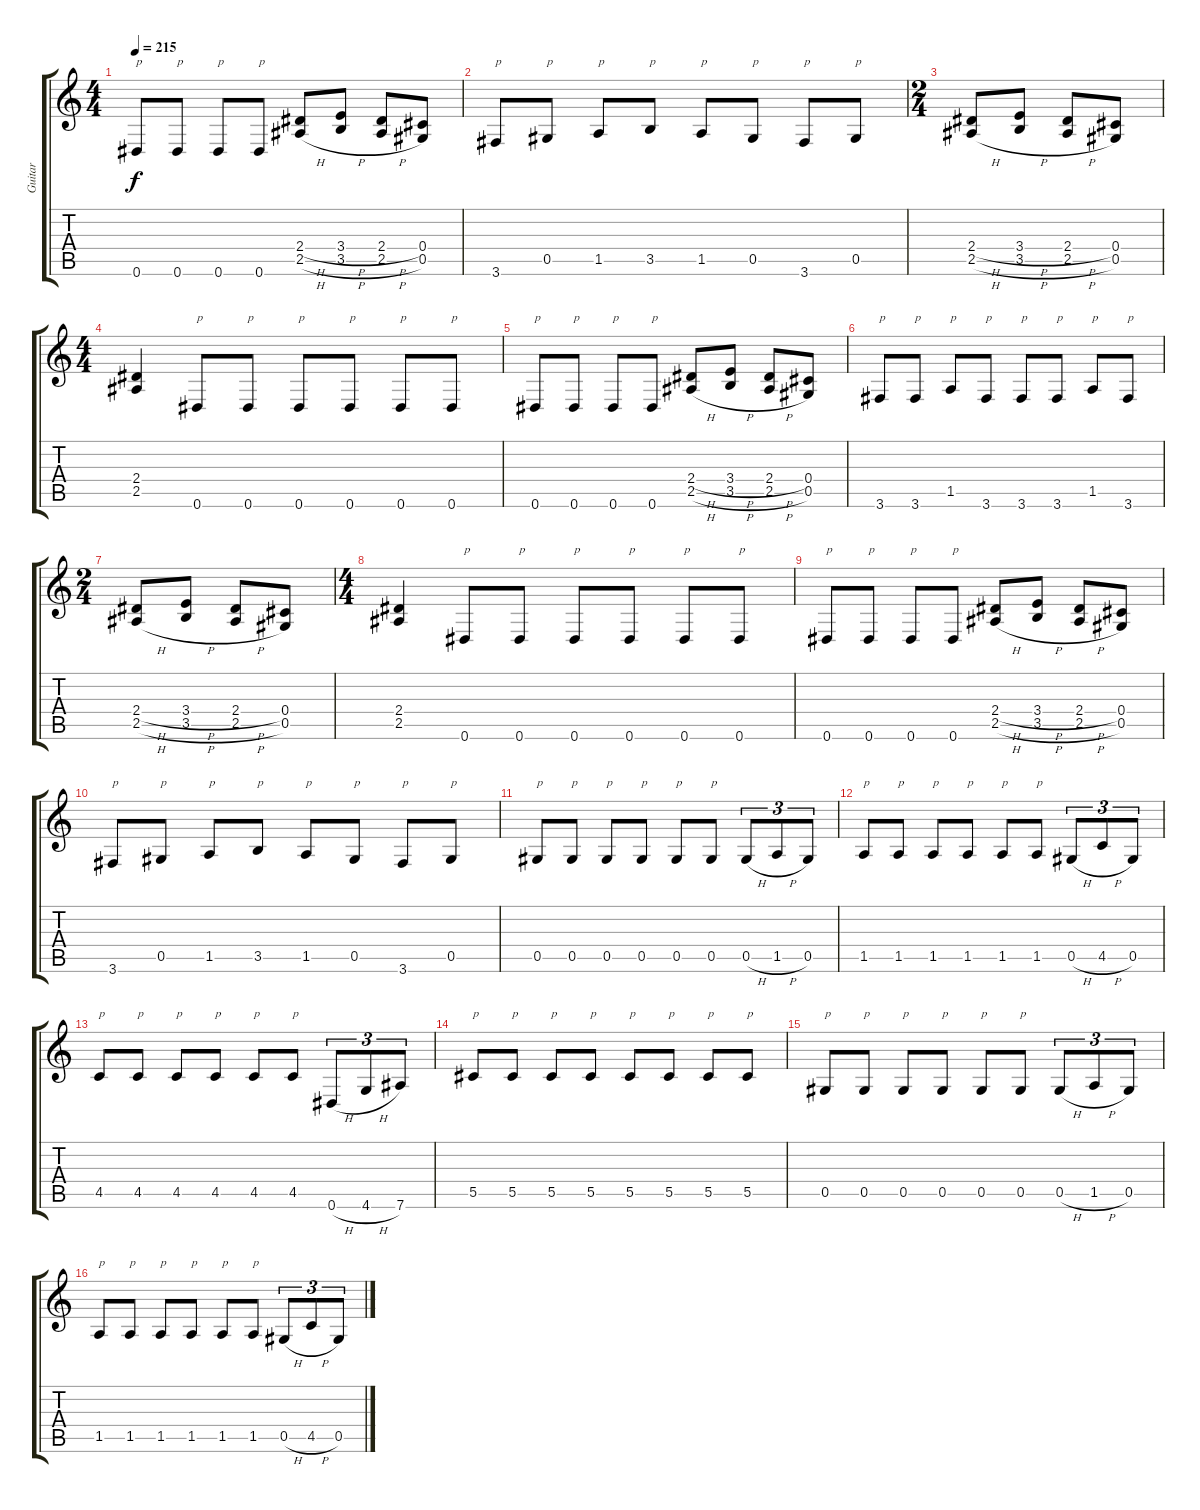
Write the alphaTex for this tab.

\track ("Guitar" "Guitar") {instrument distortionguitar}
\staff {score tabs}
\tuning (Eb4 Bb3 Gb3 Db3 Ab2 Eb2) {hide}
\ts (4 4)
\tempo 215
\clef g2
\ks c
0.6.8{txt "p" dy f} 0.6.8{txt "p"} 0.6.8{txt "p"} 0.6.8{txt "p"} (2.4{h} 2.5{h}).8 (3.4{h} 3.5{h}).8 (2.4{h} 2.5{h}).8 (0.4 0.5).8 |
3.6.8{txt "p"} 0.5.8{txt "p"} 1.5.8{txt "p"} 3.5.8{txt "p"} 1.5.8{txt "p"} 0.5.8{txt "p"} 3.6.8{txt "p"} 0.5.8{txt "p"} |
\ts (2 4)
(2.4{h} 2.5{h}).8 (3.4{h} 3.5{h}).8 (2.4{h} 2.5{h}).8 (0.4 0.5).8 |
\ts (4 4)
(2.4 2.5).4 0.6.8{txt "p"} 0.6.8{txt "p"} 0.6.8{txt "p"} 0.6.8{txt "p"} 0.6.8{txt "p"} 0.6.8{txt "p"} |
0.6.8{txt "p"} 0.6.8{txt "p"} 0.6.8{txt "p"} 0.6.8{txt "p"} (2.4{h} 2.5{h}).8 (3.4{h} 3.5{h}).8 (2.4{h} 2.5{h}).8 (0.4 0.5).8 |
3.6.8{txt "p"} 3.6.8{txt "p"} 1.5.8{txt "p"} 3.6.8{txt "p"} 3.6.8{txt "p"} 3.6.8{txt "p"} 1.5.8{txt "p"} 3.6.8{txt "p"} |
\ts (2 4)
(2.4{h} 2.5{h}).8 (3.4{h} 3.5{h}).8 (2.4{h} 2.5{h}).8 (0.4 0.5).8 |
\ts (4 4)
(2.4 2.5).4 0.6.8{txt "p"} 0.6.8{txt "p"} 0.6.8{txt "p"} 0.6.8{txt "p"} 0.6.8{txt "p"} 0.6.8{txt "p"} |
0.6.8{txt "p"} 0.6.8{txt "p"} 0.6.8{txt "p"} 0.6.8{txt "p"} (2.4{h} 2.5{h}).8 (3.4{h} 3.5{h}).8 (2.4{h} 2.5{h}).8 (0.4 0.5).8 |
3.6.8{txt "p"} 0.5.8{txt "p"} 1.5.8{txt "p"} 3.5.8{txt "p"} 1.5.8{txt "p"} 0.5.8{txt "p"} 3.6.8{txt "p"} 0.5.8{txt "p"} |
0.5.8{txt "p"} 0.5.8{txt "p"} 0.5.8{txt "p"} 0.5.8{txt "p"} 0.5.8{txt "p"} 0.5.8{txt "p"} 0.5{h}.8{tu (3 2)} 1.5{h}.8{tu (3 2)} 0.5.8{tu (3 2)} |
1.5.8{txt "p"} 1.5.8{txt "p"} 1.5.8{txt "p"} 1.5.8{txt "p"} 1.5.8{txt "p"} 1.5.8{txt "p"} 0.5{h}.8{tu (3 2)} 4.5{h}.8{tu (3 2)} 0.5.8{tu (3 2)} |
4.5.8{txt "p"} 4.5.8{txt "p"} 4.5.8{txt "p"} 4.5.8{txt "p"} 4.5.8{txt "p"} 4.5.8{txt "p"} 0.6{h}.8{tu (3 2)} 4.6{h}.8{tu (3 2)} 7.6.8{tu (3 2)} |
5.5.8{txt "p"} 5.5.8{txt "p"} 5.5.8{txt "p"} 5.5.8{txt "p"} 5.5.8{txt "p"} 5.5.8{txt "p"} 5.5.8{txt "p"} 5.5.8{txt "p"} |
0.5.8{txt "p"} 0.5.8{txt "p"} 0.5.8{txt "p"} 0.5.8{txt "p"} 0.5.8{txt "p"} 0.5.8{txt "p"} 0.5{h}.8{tu (3 2)} 1.5{h}.8{tu (3 2)} 0.5.8{tu (3 2)} |
1.5.8{txt "p"} 1.5.8{txt "p"} 1.5.8{txt "p"} 1.5.8{txt "p"} 1.5.8{txt "p"} 1.5.8{txt "p"} 0.5{h}.8{tu (3 2)} 4.5{h}.8{tu (3 2)} 0.5.8{tu (3 2)}
